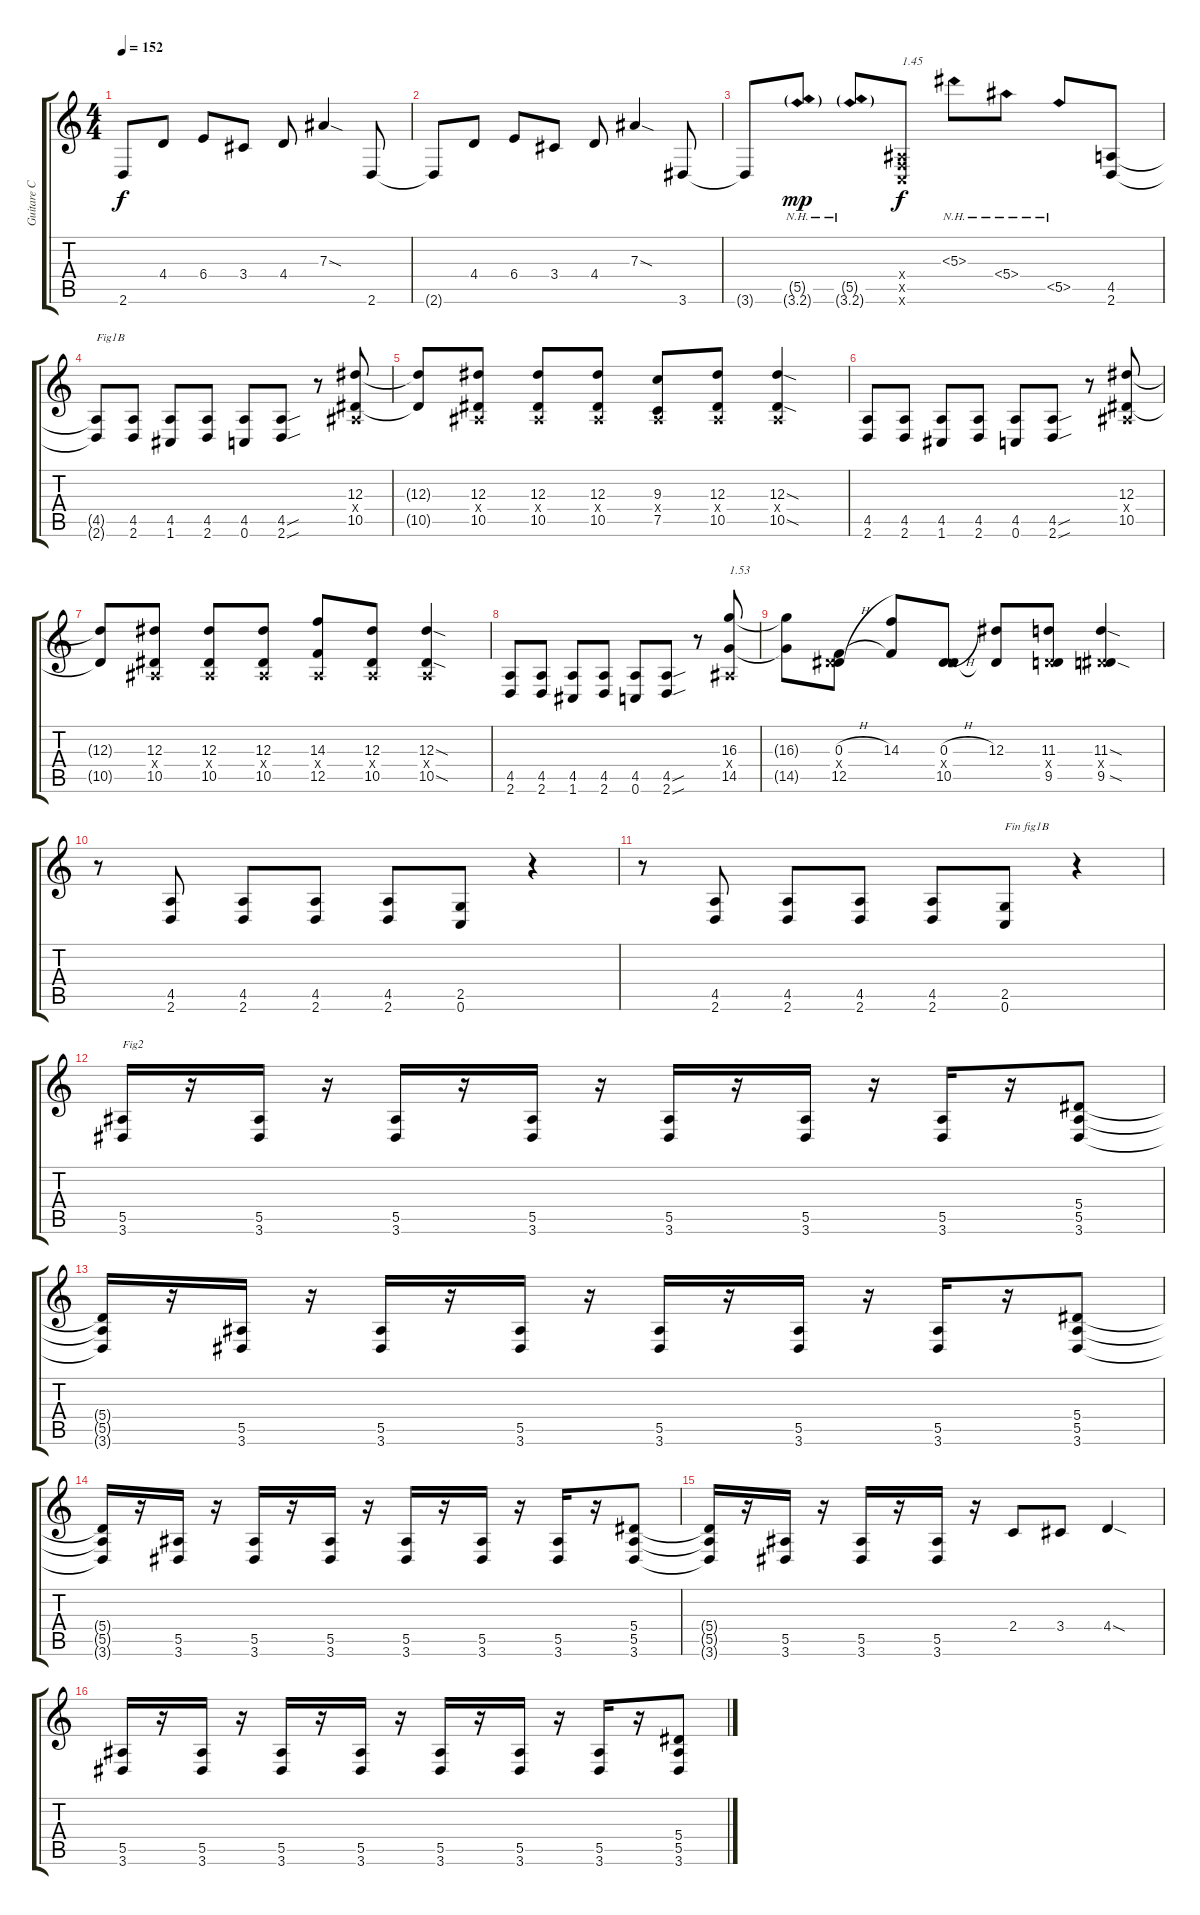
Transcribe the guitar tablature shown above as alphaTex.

\track ("Guitare C" "Guitare C") {instrument distortionguitar}
\staff {score tabs}
\tuning (C4 G3 Eb3 Bb2 F2 C2) {hide}
\ts (4 4)
\tempo 152
\clef g2
\ks c
2.6{t}.8{dy f} 4.4.8 6.4.8 3.4.8 4.4.8 7.3{sod}.4 2.6.8 |
2.6{t}.8 4.4.8 6.4.8 3.4.8 4.4.8 7.3{sod}.4 3.6.8 |
3.6{t}.8 (5.5{nh g} 3.6{nh g}).8{dy mp} (5.5{nh g} 3.6{nh g}).8 (0.4{x} 0.5{x} 0.6{x}).8{txt "1.45" dy f} 5.3{nh}.8 5.4{nh}.8 5.5{nh}.8 (4.5 2.6).8 |
(4.5{t} 2.6{t}).8{txt "Fig1B"} (4.5 2.6).8 (4.5 1.6).8 (4.5 2.6).8 (4.5 0.6).8 (4.5{sou} 2.6{sou}).8 r.8 (12.3 0.4{x} 10.5).8 |
(12.3{t} 10.5{t}).8 (12.3 0.4{x} 10.5).8 (12.3 0.4{x} 10.5).8 (12.3 0.4{x} 10.5).8 (9.3 0.4{x} 7.5).8 (12.3 0.4{x} 10.5).8 (12.3{sod} 0.4{x} 10.5{sod}).4 |
(4.5 2.6).8 (4.5 2.6).8 (4.5 1.6).8 (4.5 2.6).8 (4.5 0.6).8 (4.5{sou} 2.6{sou}).8 r.8 (12.3 0.4{x} 10.5).8 |
(12.3{t} 10.5{t}).8 (12.3 0.4{x} 10.5).8 (12.3 0.4{x} 10.5).8 (12.3 0.4{x} 10.5).8 (14.3 0.4{x} 12.5).8 (12.3 0.4{x} 10.5).8 (12.3{sod} 0.4{x} 10.5{sod}).4 |
(4.5 2.6).8 (4.5 2.6).8 (4.5 1.6).8 (4.5 2.6).8 (4.5 0.6).8 (4.5{sou} 2.6{sou}).8 r.8 (16.3 0.4{x} 14.5).8{txt "1.53"} |
(16.3{t} 14.5{t}).8 (0.3{h} 5.4{x} 12.5).8 (14.3 12.5{t}).8 (0.3{h} 5.4{x} 10.5).8 (12.3 10.5{t}).8 (11.3 5.4{x} 9.5).8 (11.3{sod} 5.4{x} 9.5{sod}).4 |
r.8 (4.5 2.6).8 (4.5 2.6).8 (4.5 2.6).8 (4.5 2.6).8 (2.5 0.6).8 r.4 |
r.8 (4.5 2.6).8 (4.5 2.6).8 (4.5 2.6).8 (4.5 2.6).8 (2.5 0.6).8{txt "Fin fig1B"} r.4 |
(5.5 3.6).16{txt "Fig2"} r.16 (5.5 3.6).16 r.16 (5.5 3.6).16 r.16 (5.5 3.6).16 r.16 (5.5 3.6).16 r.16 (5.5 3.6).16 r.16 (5.5 3.6).16 r.16 (5.4 5.5 3.6).8 |
(5.4{t} 5.5{t} 3.6{t}).16 r.16 (5.5 3.6).16 r.16 (5.5 3.6).16 r.16 (5.5 3.6).16 r.16 (5.5 3.6).16 r.16 (5.5 3.6).16 r.16 (5.5 3.6).16 r.16 (5.4 5.5 3.6).8 |
(5.4{t} 5.5{t} 3.6{t}).16 r.16 (5.5 3.6).16 r.16 (5.5 3.6).16 r.16 (5.5 3.6).16 r.16 (5.5 3.6).16 r.16 (5.5 3.6).16 r.16 (5.5 3.6).16 r.16 (5.4 5.5 3.6).8 |
(5.4{t} 5.5{t} 3.6{t}).16 r.16 (5.5 3.6).16 r.16 (5.5 3.6).16 r.16 (5.5 3.6).16 r.16 2.4.8 3.4.8 4.4{sod}.4 |
(5.5 3.6).16 r.16 (5.5 3.6).16 r.16 (5.5 3.6).16 r.16 (5.5 3.6).16 r.16 (5.5 3.6).16 r.16 (5.5 3.6).16 r.16 (5.5 3.6).16 r.16 (5.4 5.5 3.6).8
